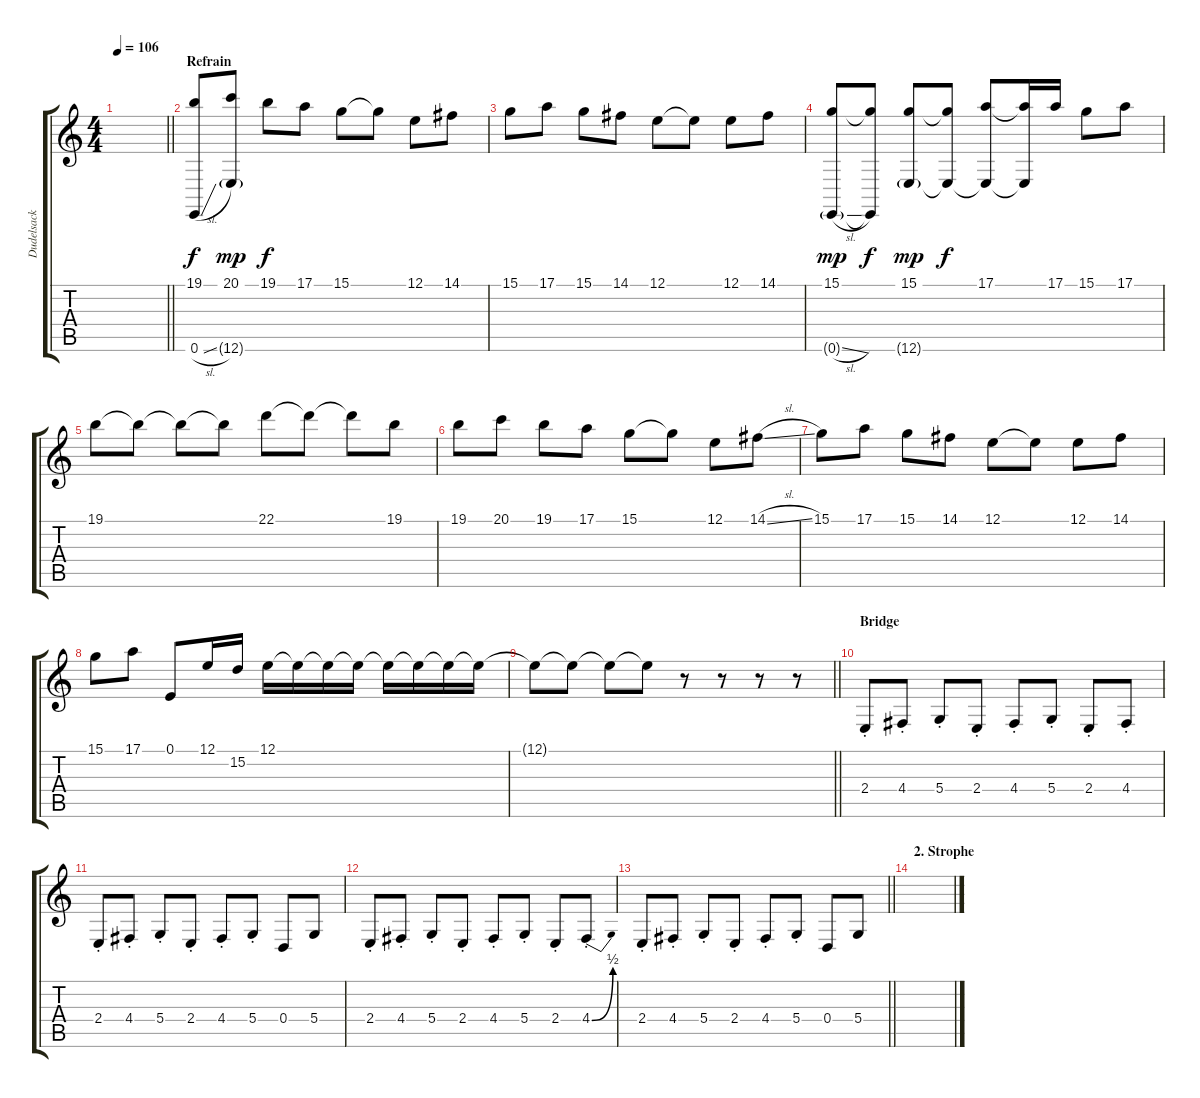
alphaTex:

\track ("Dudelsack" "Dudelsack") {instrument fiddle}
\staff {score tabs}
\tuning (E4 B3 G3 D3 A2 E2) {hide}
\ts (4 4)
\tempo 106
\clef g2
\barLineRight lightlight
\ks c
|
\section ("" "Refrain")
(19.1 0.6{sl}).8 (20.1 12.6{g}).8{dy mp} 19.1.8{dy f} 17.1.8 15.1.8 15.1{t}.8 12.1.8 14.1.8 |
15.1.8 17.1.8 15.1.8 14.1.8 12.1.8 12.1{t}.8 12.1.8 14.1.8 |
(15.1 0.6{sl g}).8{dy mp} (15.1{t} 0.6{t}).8{dy f} (15.1 12.6{g}).8{dy mp} (15.1{t} 12.6{t}).8{dy f} (17.1 12.6{t}).8 (17.1{t} 12.6{t}).16 17.1.16 15.1.8 17.1.8 |
19.1.8 19.1{t}.8 19.1{t}.8 19.1{t}.8 22.1.8 22.1{t}.8 22.1{t}.8 19.1.8 |
19.1.8 20.1.8 19.1.8 17.1.8 15.1.8 15.1{t}.8 12.1.8 14.1{sl}.8 |
15.1.8 17.1.8 15.1.8 14.1.8 12.1.8 12.1{t}.8 12.1.8 14.1.8 |
15.1.8 17.1.8 0.1.8 12.1.16 15.2.16 12.1.16 12.1{t}.16 12.1{t}.16 12.1{t}.16 12.1{t}.16 12.1{t}.16 12.1{t}.16 12.1{t}.16 |
\barLineRight lightlight
12.1{t}.8 12.1{t}.8 12.1{t}.8 12.1{t}.8 r.8 r.8 r.8 r.8 |
\section ("" "Bridge")
2.4{st}.8 4.4{st}.8 5.4{st}.8 2.4{st}.8 4.4{st}.8 5.4{st}.8 2.4{st}.8 4.4{st}.8 |
2.4{st}.8 4.4{st}.8 5.4{st}.8 2.4{st}.8 4.4{st}.8 5.4{st}.8 0.4.8 5.4.8 |
2.4{st}.8 4.4{st}.8 5.4{st}.8 2.4{st}.8 4.4{st}.8 5.4{st}.8 2.4{st}.8 4.4{be (bend 0 0 60 2) st}.8 |
\barLineRight lightlight
2.4{st}.8 4.4{st}.8 5.4{st}.8 2.4{st}.8 4.4{st}.8 5.4{st}.8 0.4.8 5.4.8 |
\section ("" "2. Strophe")
